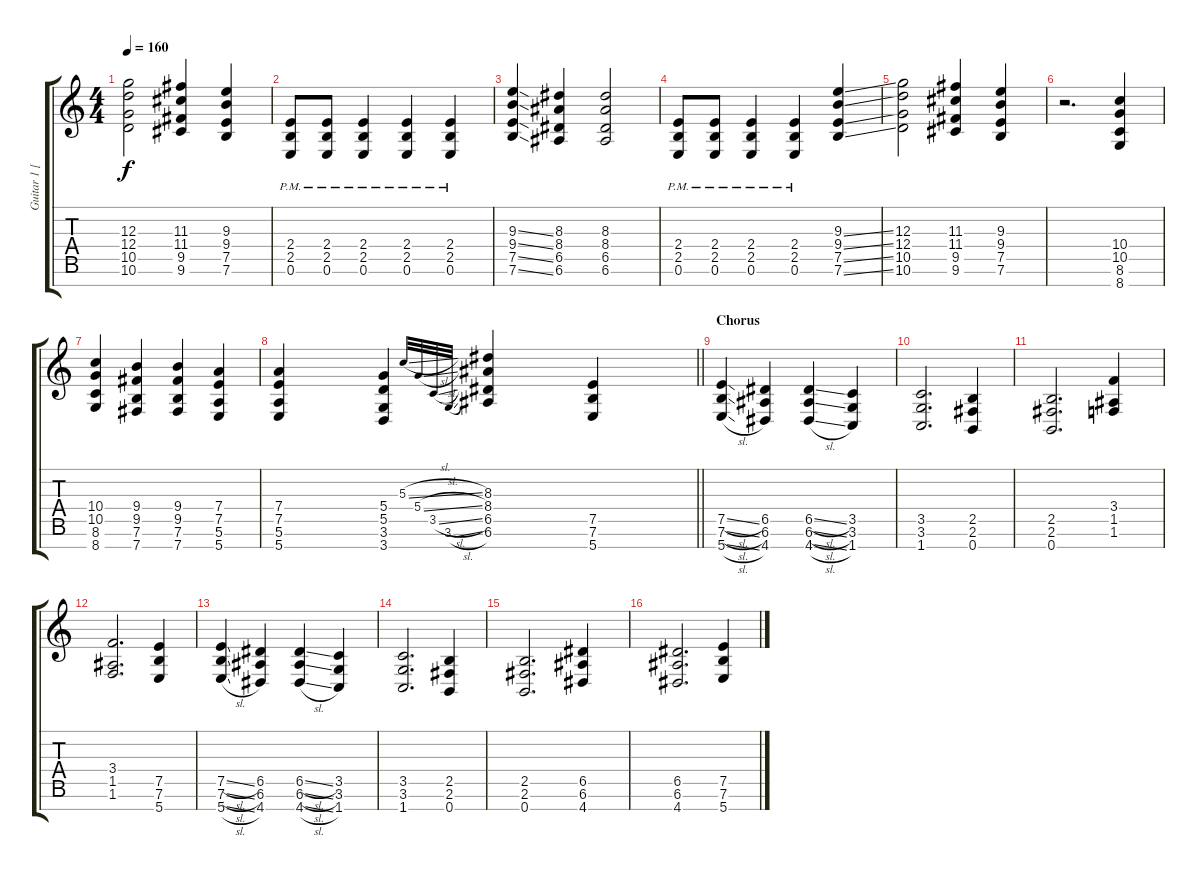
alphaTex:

\track ("Guitar 1 [7-String]" "Guitar 1 [") {instrument distortionguitar}
\staff {score tabs}
\tuning (E4 B3 G3 D3 A2 E2 B1) {hide}
\ts (4 4)
\tempo 160
\clef g2
\ks c
(12.3 12.4 10.5 10.6).2{dy f} (11.3 11.4 9.5 9.6).4 (9.3 9.4 7.5 7.6).4 |
(2.4{pm} 2.5{pm} 0.6{pm}).8 (2.4{pm} 2.5{pm} 0.6{pm}).8 (2.4{pm} 2.5{pm} 0.6{pm}).4 (2.4{pm} 2.5{pm} 0.6{pm}).4 (2.4{pm} 2.5{pm} 0.6{pm}).4 |
(9.3{ss} 9.4{ss} 7.5{ss} 7.6{ss}).4 (8.3 8.4 6.5 6.6).4 (8.3 8.4 6.5 6.6).2 |
(2.4{pm} 2.5{pm} 0.6{pm}).8 (2.4{pm} 2.5{pm} 0.6{pm}).8 (2.4{pm} 2.5{pm} 0.6{pm}).4 (2.4{pm} 2.5{pm} 0.6{pm}).4 (9.3{ss} 9.4{ss} 7.5{ss} 7.6{ss}).4 |
(12.3 12.4 10.5 10.6).2 (11.3 11.4 9.5 9.6).4 (9.3 9.4 7.5 7.6).4 |
r.2{d} (10.4 10.5 8.6 8.7).4 |
(10.4 10.5 8.6 8.7).4 (9.4 9.5 7.6 7.7).4 (9.4 9.5 7.6 7.7).4 (7.4 7.5 5.6 5.7).4 |
\barLineRight lightlight
(7.4 7.5 5.6 5.7).4 (5.4 5.5 3.6 3.7).4 5.3{sl}.32{gr onbeat} 5.4{sl}.32{gr onbeat} 3.5{sl}.32{gr onbeat} 3.6{sl}.32{gr onbeat} (8.3 8.4 6.5 6.6).4 (7.5 7.6 5.7).4 |
\section ("" "Chorus")
(7.5{sl} 7.6{sl} 5.7{sl}).4 (6.5 6.6 4.7).4 (6.5{sl} 6.6{sl} 4.7{sl}).4 (3.5 3.6 1.7).4 |
(3.5 3.6 1.7).2{d} (2.5 2.6 0.7).4 |
(2.5 2.6 0.7).2{d} (3.4 1.5 1.6).4 |
(3.4 1.5 1.6).2{d} (7.5 7.6 5.7).4 |
(7.5{sl} 7.6{sl} 5.7{sl}).4 (6.5 6.6 4.7).4 (6.5{sl} 6.6{sl} 4.7{sl}).4 (3.5 3.6 1.7).4 |
(3.5 3.6 1.7).2{d} (2.5 2.6 0.7).4 |
(2.5 2.6 0.7).2{d} (6.5 6.6 4.7).4 |
(6.5 6.6 4.7).2{d} (7.5 7.6 5.7).4
